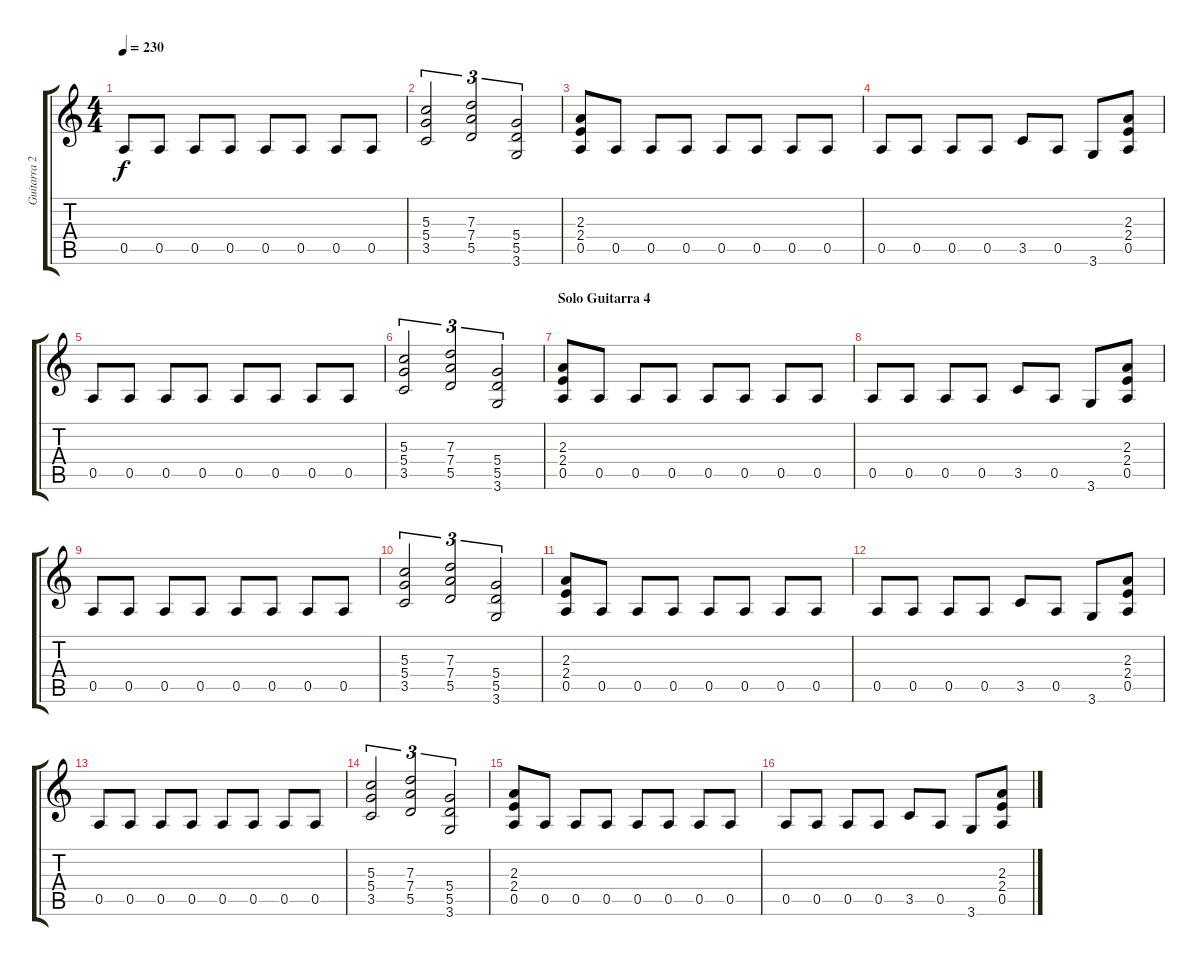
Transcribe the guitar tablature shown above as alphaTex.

\track ("Guitarra 2" "Guitarra 2") {instrument overdrivenguitar}
\staff {score tabs}
\tuning (E4 B3 G3 D3 A2 E2) {hide}
\ts (4 4)
\tempo 230
\clef g2
\ks c
0.5.8{dy f} 0.5.8 0.5.8 0.5.8 0.5.8 0.5.8 0.5.8 0.5.8 |
(5.3 5.4 3.5).2{tu (3 2)} (7.3 7.4 5.5).2{tu (3 2)} (5.4 5.5 3.6).2{tu (3 2)} |
(2.3 2.4 0.5).8 0.5.8 0.5.8 0.5.8 0.5.8 0.5.8 0.5.8 0.5.8 |
0.5.8 0.5.8 0.5.8 0.5.8 3.5.8 0.5.8 3.6.8 (2.3 2.4 0.5).8 |
0.5.8 0.5.8 0.5.8 0.5.8 0.5.8 0.5.8 0.5.8 0.5.8 |
(5.3 5.4 3.5).2{tu (3 2)} (7.3 7.4 5.5).2{tu (3 2)} (5.4 5.5 3.6).2{tu (3 2)} |
\section ("" "Solo Guitarra 4")
(2.3 2.4 0.5).8 0.5.8 0.5.8 0.5.8 0.5.8 0.5.8 0.5.8 0.5.8 |
0.5.8 0.5.8 0.5.8 0.5.8 3.5.8 0.5.8 3.6.8 (2.3 2.4 0.5).8 |
0.5.8 0.5.8 0.5.8 0.5.8 0.5.8 0.5.8 0.5.8 0.5.8 |
(5.3 5.4 3.5).2{tu (3 2)} (7.3 7.4 5.5).2{tu (3 2)} (5.4 5.5 3.6).2{tu (3 2)} |
(2.3 2.4 0.5).8 0.5.8 0.5.8 0.5.8 0.5.8 0.5.8 0.5.8 0.5.8 |
0.5.8 0.5.8 0.5.8 0.5.8 3.5.8 0.5.8 3.6.8 (2.3 2.4 0.5).8 |
0.5.8 0.5.8 0.5.8 0.5.8 0.5.8 0.5.8 0.5.8 0.5.8 |
(5.3 5.4 3.5).2{tu (3 2)} (7.3 7.4 5.5).2{tu (3 2)} (5.4 5.5 3.6).2{tu (3 2)} |
(2.3 2.4 0.5).8 0.5.8 0.5.8 0.5.8 0.5.8 0.5.8 0.5.8 0.5.8 |
0.5.8 0.5.8 0.5.8 0.5.8 3.5.8 0.5.8 3.6.8 (2.3 2.4 0.5).8
